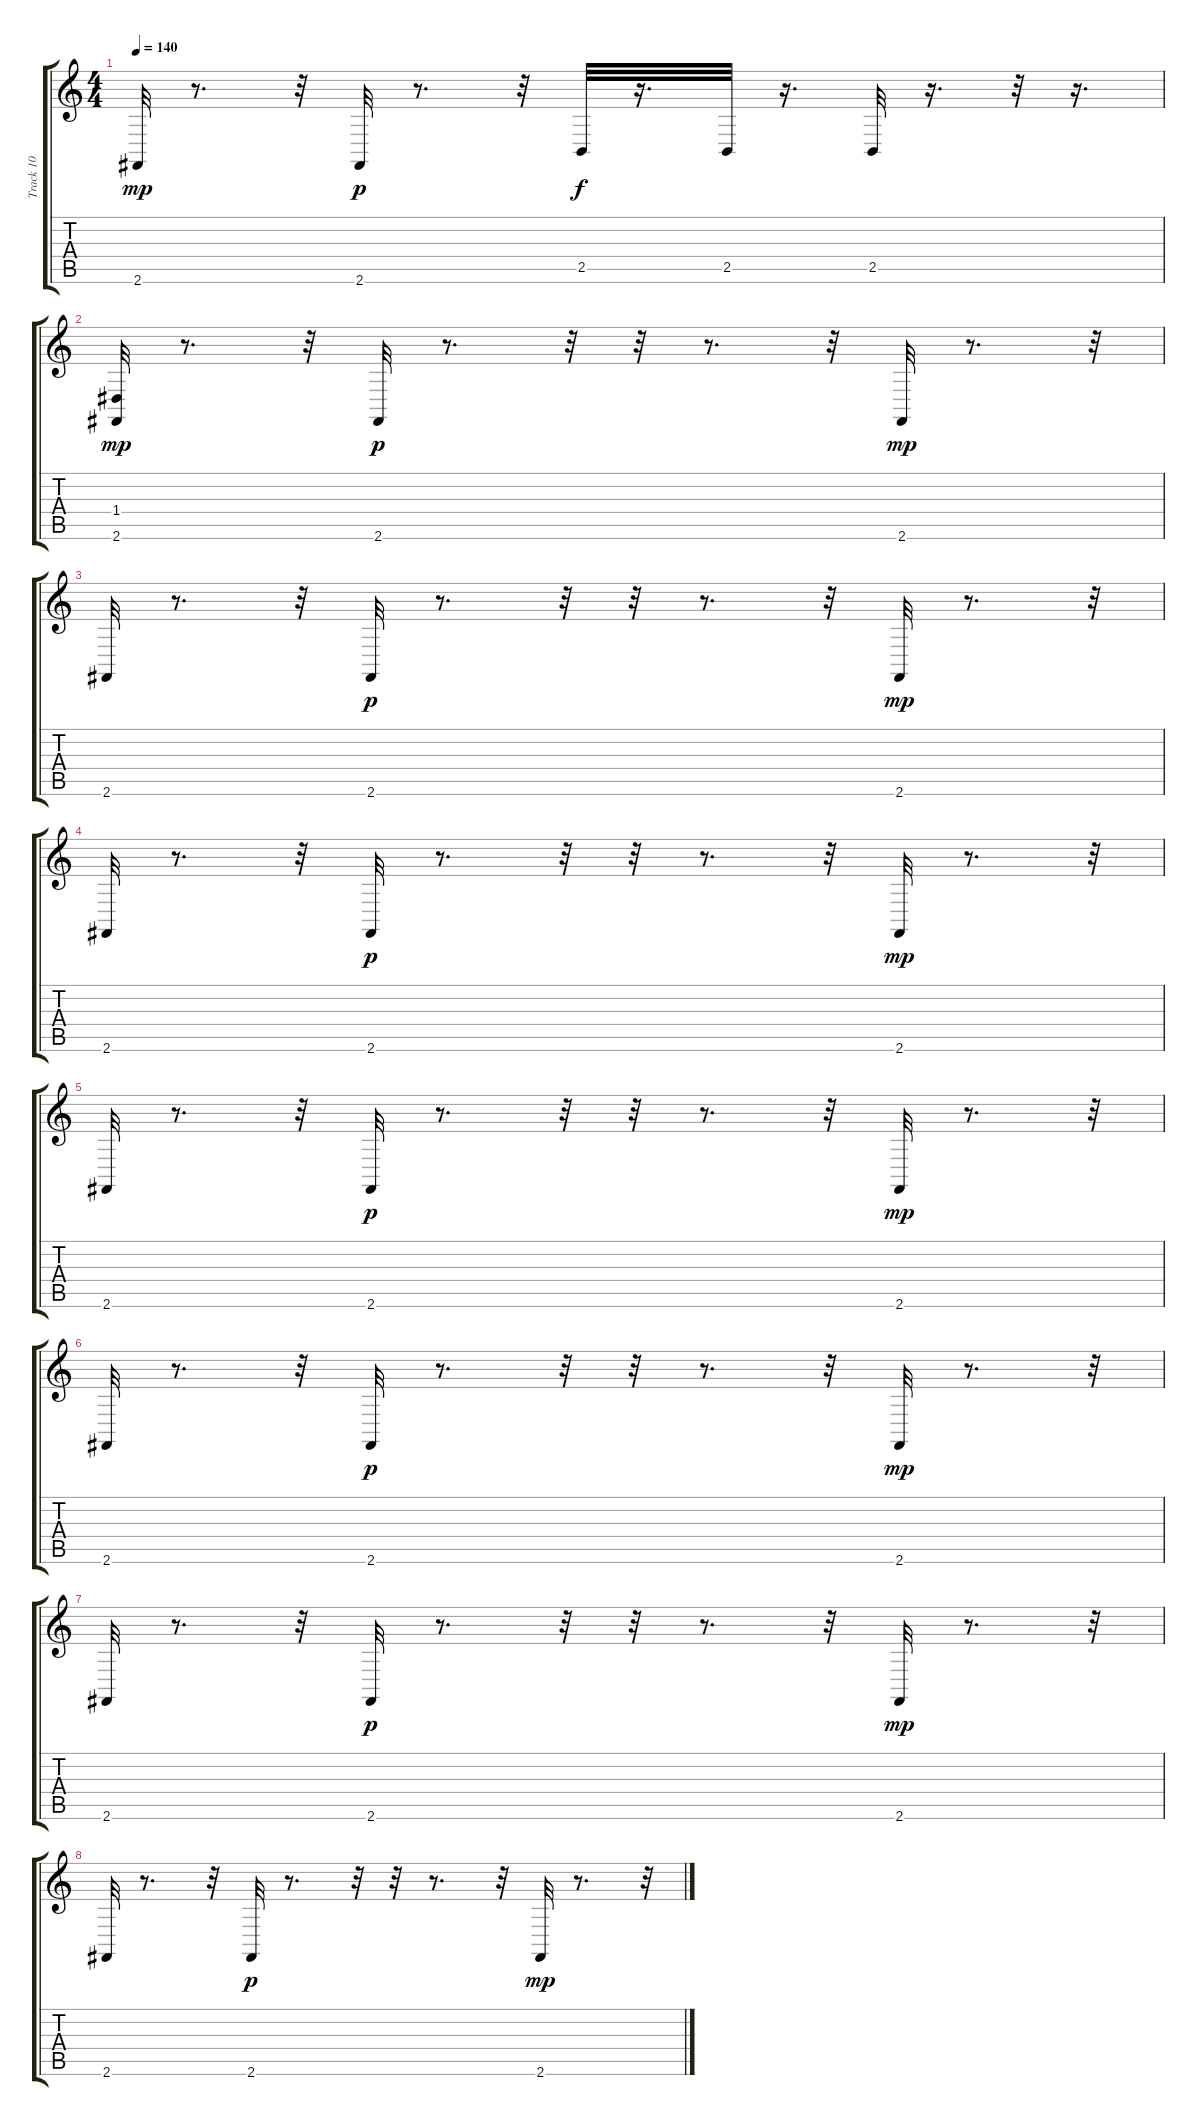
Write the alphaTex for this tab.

\track ("Track 10" "Track 10") {instrument celesta}
\staff {score tabs}
\tuning (E4 B3 G3 D3 A2 E2) {hide}
\ts (4 4)
\tempo 140
\clef g2
\ks c
2.6.32{dy mp} r.8{d} r.32 2.6.32{dy p} r.8{d} r.32 2.5.32{dy f} r.16{d} 2.5.32 r.16{d} 2.5.32 r.16{d} r.32 r.16{d} |
(1.4 2.6).32{dy mp} r.8{d} r.32 2.6.32{dy p} r.8{d} r.32 r.32 r.8{d} r.32 2.6.32{dy mp} r.8{d} r.32 |
2.6.32 r.8{d} r.32 2.6.32{dy p} r.8{d} r.32 r.32 r.8{d} r.32 2.6.32{dy mp} r.8{d} r.32 |
2.6.32 r.8{d} r.32 2.6.32{dy p} r.8{d} r.32 r.32 r.8{d} r.32 2.6.32{dy mp} r.8{d} r.32 |
2.6.32 r.8{d} r.32 2.6.32{dy p} r.8{d} r.32 r.32 r.8{d} r.32 2.6.32{dy mp} r.8{d} r.32 |
2.6.32 r.8{d} r.32 2.6.32{dy p} r.8{d} r.32 r.32 r.8{d} r.32 2.6.32{dy mp} r.8{d} r.32 |
2.6.32 r.8{d} r.32 2.6.32{dy p} r.8{d} r.32 r.32 r.8{d} r.32 2.6.32{dy mp} r.8{d} r.32 |
2.6.32 r.8{d} r.32 2.6.32{dy p} r.8{d} r.32 r.32 r.8{d} r.32 2.6.32{dy mp} r.8{d} r.32
